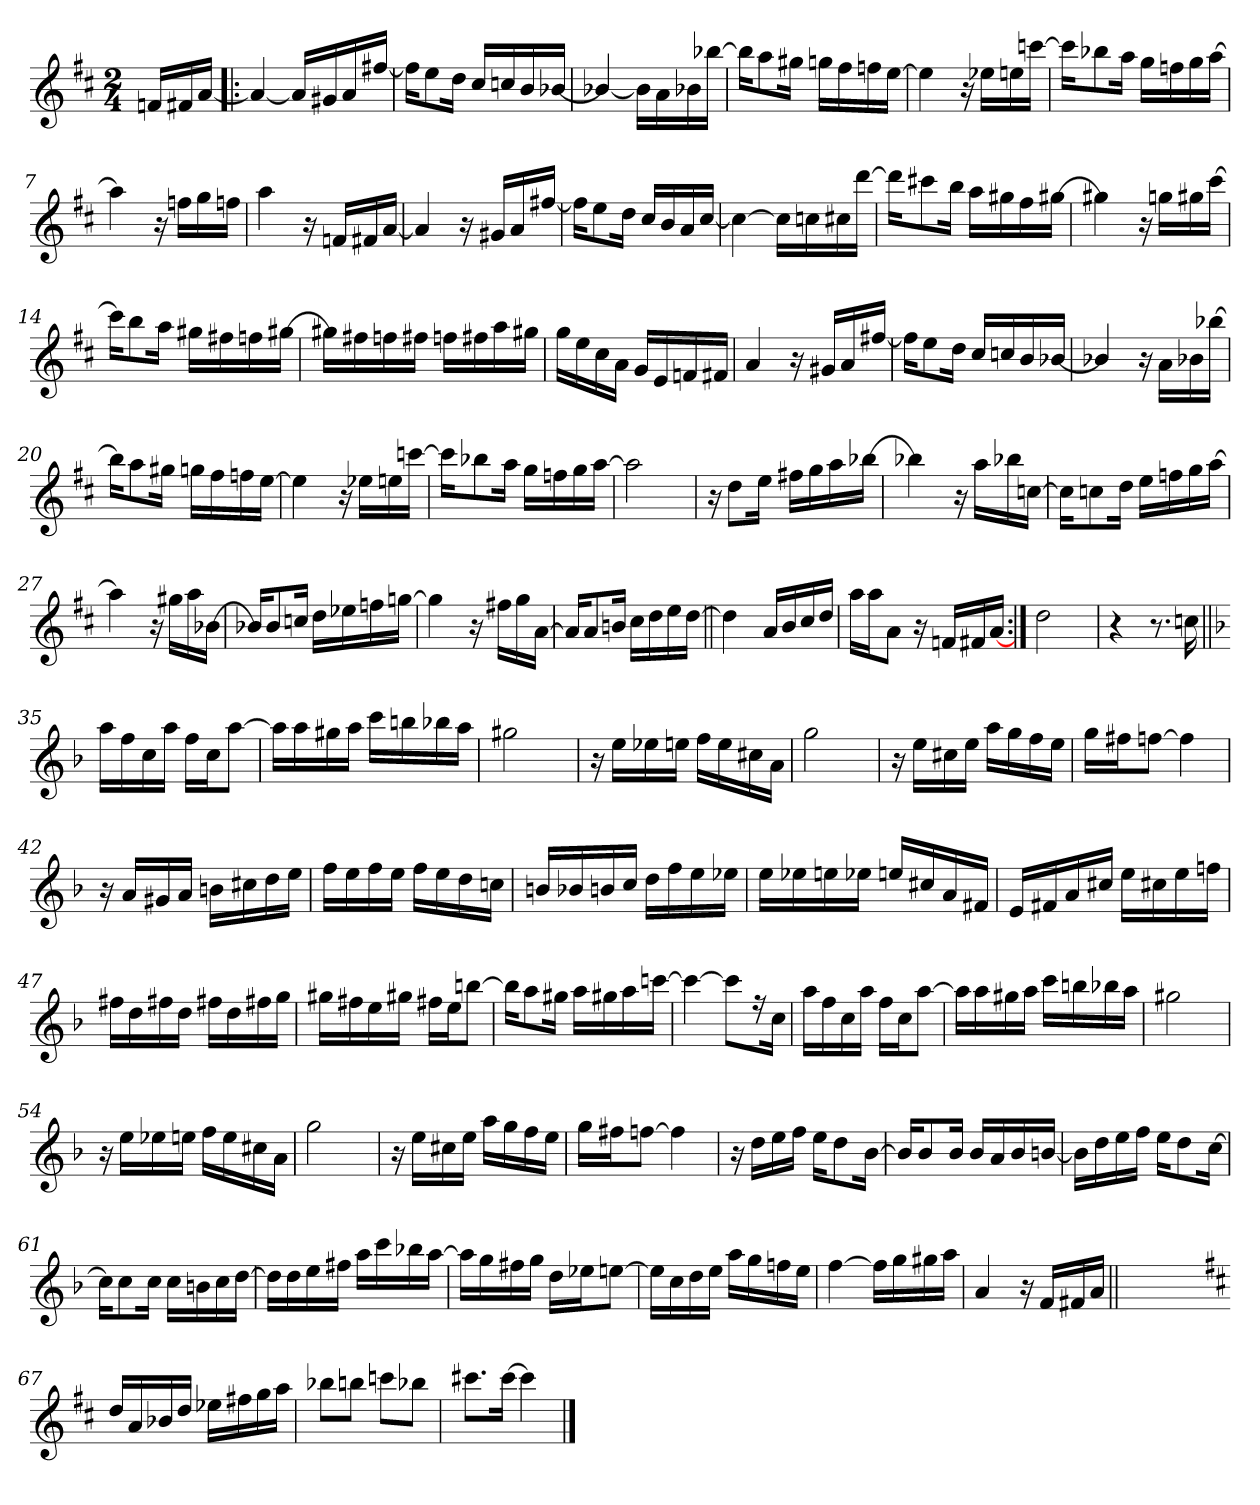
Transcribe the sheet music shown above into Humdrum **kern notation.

**kern
*part1
*staff1
*clefG2
*k[f#c#]
*D:
*M2/4
=
16fn/LL
16f#X/
[16a/JJ
=1!|:
4a/_
16a/LL]
16g#X/
16a/
[16ff#X/JJ
=2
16ff#\KL]
8ee\
16dd\Jk
16cc#/LL
16ccn/
16b/
[16b-X/JJ
=3
4b-X/_
16b-\LL]
16a\
16b-X\
[16bb-X\JJ
=4
16bb-\KL]
8aa\
16gg#X\Jk
16ggn\LL
16ff#\
16ffn\
[16ee\JJ
!!LO:LB:g=z
=5
4ee\]
16r
16ee-X\LL
16een\
[16cccn\JJ
=6
16ccc\KL]
8bb-X\
16aa\Jk
16gg\LL
16ffn\
16gg\
[16aa\JJ
=7
4aa\]
16r
16ffn\LL
16gg\
16ffn\JJ
=8
4aa\
16r
16fn/LL
16f#X/
[16a/JJ
=9
4a/]
16r
16g#X/LL
16a/
[16ff#X/JJ
!!LO:LB:g=z
=10
16ff#\KL]
8ee\
16dd\Jk
16cc#/LL
16b/
16a/
[16cc#/JJ
=11
4cc#\_
16cc#\LL]
16ccn\
16cc#X\
[16ddd\JJ
=12
16ddd\KL]
8ccc#X\
16bb\Jk
16aa\LL
16gg#X\
16ff#\
[16gg#X\JJ
=13
4gg#X\]
16r
16ggn\LL
16gg#X\
[16ccc#\JJ
!!LO:LB:g=z
=14
16ccc#\KL]
8bb\
16aa\Jk
16gg#X\LL
16ff#X\
16ffn\
[16gg#X\JJ
=15
16gg#X\LL]
16ff#X\
16ffn\
16ff#X\JJ
16ffn\LL
16ff#X\
16aa\
16gg#X\JJ
=16
16gg\LL
16ee\
16cc#\
16a\JJ
16g/LL
16e/
16fn/
16f#X/JJ
=17
4a/
16r
16g#X/LL
16a/
[16ff#X/JJ
!!LO:LB:g=z
=18
16ff#\KL]
8ee\
16dd\Jk
16cc#/LL
16ccn/
16b/
[16b-X/JJ
=19
4b-X/]
16r
16a\LL
16b-X\
[16bb-X\JJ
=20
16bb-\KL]
8aa\
16gg#X\Jk
16ggn\LL
16ff#\
16ffn\
[16ee\JJ
=21
4ee\]
16r
16ee-X\LL
16een\
[16cccn\JJ
!!LO:LB:g=z
=22
16ccc\KL]
8bb-X\
16aa\Jk
16gg\LL
16ffn\
16gg\
[16aa\JJ
=23
2aa\]
=24
16r
8dd\L
16ee\Jk
16ff#X\LL
16gg\
16aa\
[16bb-X\JJ
=25
4bb-X\]
16r
16aa\LL
16bb-X\
[16ccn\JJ
!!LO:LB:g=z
=26
16ccn\KL]
8cc\
16dd\Jk
16ee\LL
16ffn\
16gg\
[16aa\JJ
=27
4aa\]
16r
16gg#X\LL
16aa\
[16b-X\JJ
=28
16b-X/KL]
8b-/
16ccn/Jk
16dd\LL
16ee-X\
16ffn\
[16ggn\JJ
=29
4gg\]
16r
16ff#X\LL
16gg\
[16a\JJ
!!LO:LB:g=z
=30
16a/KL]
8a/
16bn/Jk
16cc#\LL
16dd\
16ee\
[16dd\JJ
=31||
4dd\]
16a/LL
16b/
16cc#/
16dd/JJ
=32
16aa\LL
16aa\J
8a\J
16r
16fn/LL
16f#X/
[16a/JJ
=33:|!
2dd\
=34
4r
8.r
16ccn\
!!LO:LB:g=z
=35||
*k[b-]
*F:
16aa\LL
16ff\
16cc\
16aa\JJ
16ff\LL
16cc\J
[8aa\J
=36
16aa\LL]
16aa\
16gg#X\
16aa\JJ
16ccc\LL
16bbn\
16bb-X\
16aa\JJ
=37
2gg#X\
=38
16r
16ee\LL
16ee-X\
16een\JJ
16ff\LL
16ee\
16cc#X\
16a\JJ
=39
2gg\
!!LO:PB:g=z
=40
16r
16ee\LL
16cc#X\
16ee\JJ
16aa\LL
16gg\
16ff\
16ee\JJ
=41
16gg\LL
16ff#X\J
[8ffn\J
4ff\]
=42
16r
16a/LL
16g#X/
16a/JJ
16bn\LL
16cc#X\
16dd\
16ee\JJ
=43
16ff\LL
16ee\
16ff\
16ee\JJ
16ff\LL
16ee\
16dd\
16ccn\JJ
!!LO:LB:g=z
=44
16bn/LL
16b-X/
16bn/
16cc/JJ
16dd\LL
16ff\
16ee\
16ee-X\JJ
=45
16ee\LL
16ee-X\
16een\
16ee-X\JJ
16een/LL
16cc#X/
16a/
16f#X/JJ
=46
16e/LL
16f#X/
16a/
16cc#X/JJ
16ee\LL
16cc#X\
16ee\
16ffn\JJ
=47
16ff#X\LL
16dd\
16ff#X\
16dd\JJ
16ff#X\LL
16dd\
16ff#X\
16gg\JJ
!!LO:LB:g=z
=48
16gg#X\LL
16ff#X\
16ee\
16gg#X\JJ
16ff#X\LL
16ee\J
[8bbn\J
=49
16bbn\KL]
8aa\
16gg#X\Jk
16aa\LL
16gg#X\
16aa\
[16cccn\JJ
=50
4ccc\_
8ccc\L]
16r
16cc\Jk
=51
16aa\LL
16ff\
16cc\
16aa\JJ
16ff\LL
16cc\J
[8aa\J
!!LO:LB:g=z
=52
16aa\LL]
16aa\
16gg#X\
16aa\JJ
16ccc\LL
16bbn\
16bb-X\
16aa\JJ
=53
2gg#X\
=54
16r
16ee\LL
16ee-X\
16een\JJ
16ff\LL
16ee\
16cc#X\
16a\JJ
=55
2gg\
!!LO:LB:g=z
=56
16r
16ee\LL
16cc#X\
16ee\JJ
16aa\LL
16gg\
16ff\
16ee\JJ
=57
16gg\LL
16ff#X\J
[8ffn\J
4ff\]
=58
16r
16dd\LL
16ee\
16ff\JJ
16ee\KL
8dd\
[16b-\Jk
=59
16b-/KL]
8b-/
16b-/Jk
16b-/LL
16a/
16b-/
[16bn/JJ
!!LO:LB:g=z
=60
16bn\LL]
16dd\
16ee\
16ff\JJ
16ee\KL
8dd\
[16cc\Jk
=61
16cc\KL]
8cc\
16cc\Jk
16cc\LL
16bn\
16cc\
[16dd\JJ
=62
16dd\LL]
16dd\
16ee\
16ff#X\JJ
16aa\LL
16ccc\
16bb-X\
[16aa\JJ
=63
16aa\LL]
16gg\
16ff#X\
16gg\JJ
16dd\LL
16ee-X\J
[8een\J
!!LO:LB:g=z
=64
16ee\LL]
16cc\
16dd\
16ee\JJ
16aa\LL
16gg\
16ffn\
16ee\JJ
=65
[4ff\
16ff\LL]
16gg\
16gg#X\
16aa\JJ
=66
4a/
16r
16f/LL
16f#X/
16a/JJ
=66X661||
2ryy
!!LO:LB:g=z
=67-
*k[f#c#]
*D:
16dd/LL
16a/
16b-X/
16dd/JJ
16ee-X\LL
16ff#X\
16gg\
16aa\JJ
=68
8bb-X\L
8bbn\J
8cccn\L
8bb-X\J
=69
8.ccc#X\L
[16ccc#\Jk
4ccc#\]
==
*-
